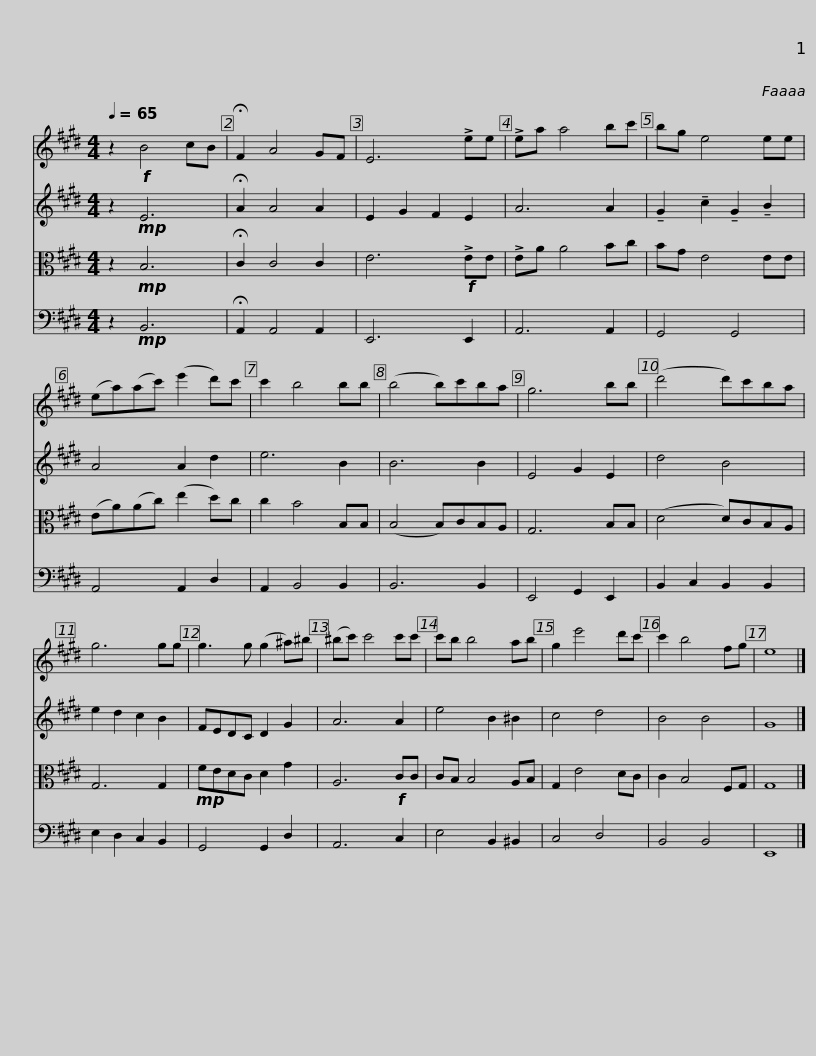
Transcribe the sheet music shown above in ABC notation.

X:1
%%score 1 2 3 4
L:1/8
Q:1/4=65
M:4/4
I:linebreak $
K:E
V:1 treble
V:2 treble
V:3 alto
V:4 bass
V:1
 z2!f! B4 cB | !fermata!F2 A4 GF | E6 !>!ee | !>!ea a4 bc' | bg e4 ee | %5
 (ea)(ac') (e'2 d')c' |$ c'2 b4 bb | (b4 b)c'ba | g6 bb | (d'4 d')c'ba | %10
 g6 gg | g3 g (g2 ^a)^b |$ (^bc') c'4 c'c' | c'b b4 ab | g2 e'4 d'c' | %15
 c'2 b4 fg | e8 |] %17
V:2
 z2!mp! E6 | !fermata!A2 A4 A2 | E2 G2 F2 E2 | A6 A2 | !tenuto!G2 !tenuto!c2 !tenuto!G2 !tenuto!B2 | %5
 A4 A2 d2 |$ e6 B2 | B6 B2 | E4 G2 E2 | d4 B4 | %10
 e2 d2 c2 B2 | FEDC D2 G2 |$ A6 A2 | e4 B2 ^B2 | c4 d4 | %15
 B4 B4 | G8 |] %17
V:3
 z2!mp! B,6 | !fermata!C2 C4 C2 | E6!f! !>!EE | !>!EA A4 Bc | BG E4 EE | %5
 (EA)(Ac) (e2 d)c |$ c2 B4 B,B, | (B,4 B,)CB,A, | G,6 B,B, | (D4 D)CB,A, | %10
 G,6 G,2 |!mp! FEDC D2 G2 |$ A,6!f! CC | CB, B,4 A,B, | G,2 E4 DC | %15
 C2 B,4 F,G, | G,8 |] %17
V:4
 z2!mp! B,,6 | !fermata!A,,2 A,,4 A,,2 | E,,6 E,,2 | A,,6 A,,2 | G,,4 G,,4 | %5
 A,,4 A,,2 D,2 |$ A,,2 B,,4 B,,2 | B,,6 B,,2 | E,,4 G,,2 E,,2 | B,,2 C,2 B,,2 B,,2 | %10
 E,2 D,2 C,2 B,,2 | G,,4 G,,2 D,2 |$ A,,6 C,2 | E,4 B,,2 ^B,,2 | C,4 D,4 | %15
 B,,4 B,,4 | E,,8 |] %17
